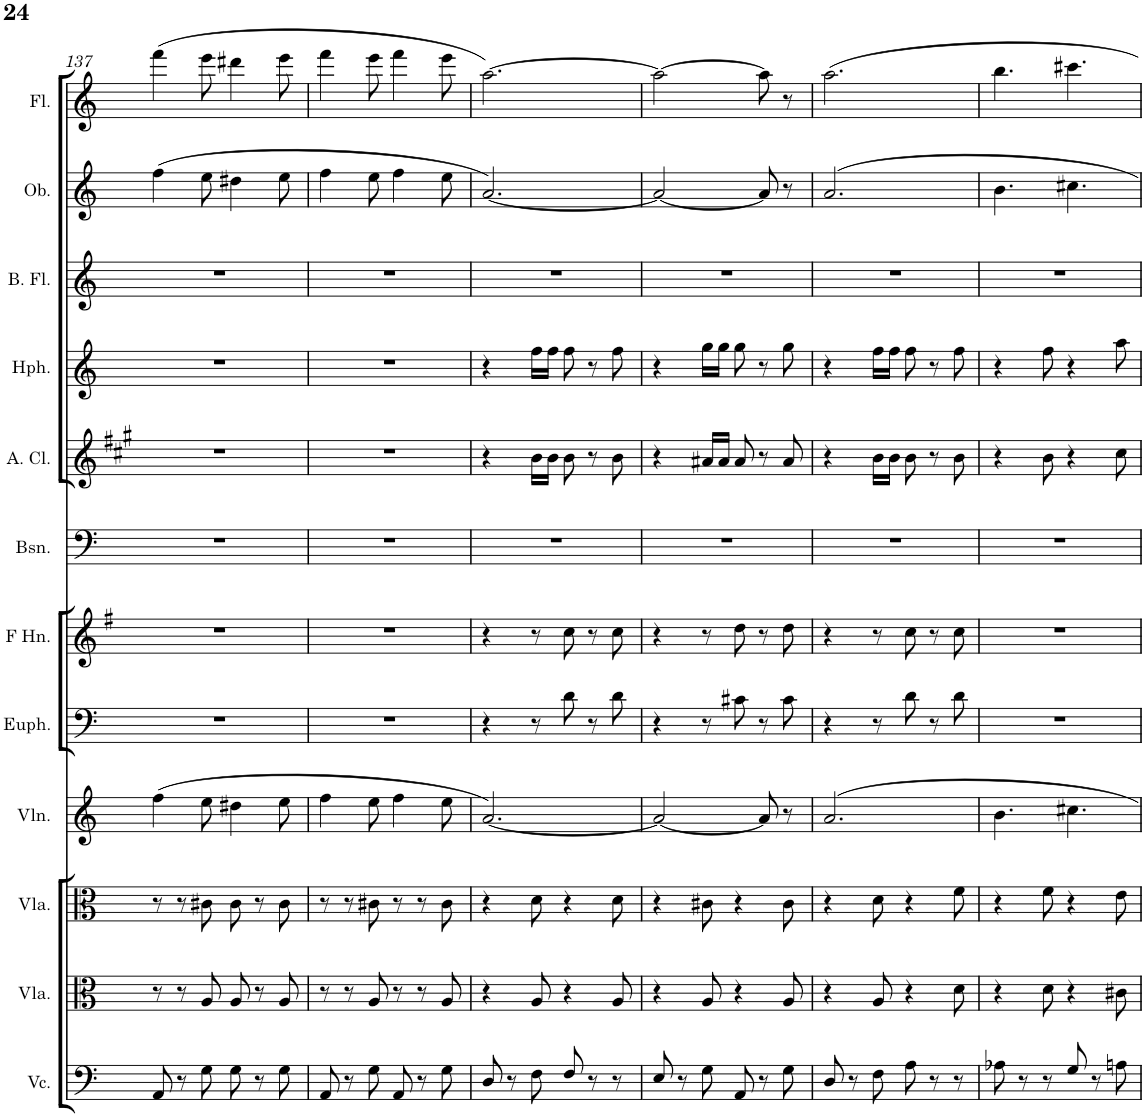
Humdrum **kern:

**kern	**kern	**kern	**kern	**kern	**kern	**kern	**kern	**kern	**kern	**kern	**kern
*part12	*part11	*part10	*part9	*part8	*part7	*part6	*part5	*part4	*part3	*part2	*part1
*staff12	*staff11	*staff10	*staff9	*staff8	*staff7	*staff6	*staff5	*staff4	*staff3	*staff2	*staff1
*I"Violoncello	*I"Viola	*I"Viola	*I"Violin	*I"Euphonium	*I"Horn in F	*I"Bassoon	*I"Alto Clarinet	*I"Heckelphone	*I"Bass Flute	*I"Oboe	*I"Flute
*I'Vc.	*I'Vla.	*I'Vla.	*I'Vln.	*I'Euph.	*	*I'Bsn.	*I'A. Cl.	*I'Hph.	*I'B. Fl.	*I'Ob.	*I'Fl.
!!LO:PB:g=z
*clefF4	*clefC3	*clefC3	*clefG2	*clefF4	*clefG2	*clefF4	*clefG2	*clefG2	*clefG2	*clefG2	*clefG2
*	*	*	*	*	*Trd4c7	*	*Trd5c9	*Trd7c12	*Trd7c12	*	*
*k[]	*k[]	*k[]	*k[]	*k[]	*k[f#]	*k[]	*k[f#c#g#]	*k[]	*k[]	*k[]	*k[]
*M6/8	*M6/8	*M6/8	*M6/8	*M6/8	*M6/8	*M6/8	*M6/8	*M6/8	*M6/8	*M6/8	*M6/8
=137	=137	=137	=137	=137	=137	=137	=137	=137	=137	=137	=137
8AA/	8r	8r	(4ff\	2.r	2.r	2.r	2.r	2.r	2.r	(4ff\	(4fff\
8r	8r	8r	.	.	.	.	.	.	.	.	.
8G\	8A/	8c#X\	8ee\	.	.	.	.	.	.	8ee\	8eee\
8G\	8A/	8c#\	4dd#X\	.	.	.	.	.	.	4dd#X\	4ddd#X\
8r	8r	8r	.	.	.	.	.	.	.	.	.
8G\	8A/	8c#\	8ee\	.	.	.	.	.	.	8ee\	8eee\
=138	=138	=138	=138	=138	=138	=138	=138	=138	=138	=138	=138
8AA/	8r	8r	4ff\	2.r	2.r	2.r	2.r	2.r	2.r	4ff\	4fff\
8r	8r	8r	.	.	.	.	.	.	.	.	.
8G\	8A/	8c#X\	8ee\	.	.	.	.	.	.	8ee\	8eee\
8AA/	8r	8r	4ff\	.	.	.	.	.	.	4ff\	4fff\
8r	8r	8r	.	.	.	.	.	.	.	.	.
8G\	8A/	8c#\	8ee\	.	.	.	.	.	.	8ee\	8eee\
=139	=139	=139	=139	=139	=139	=139	=139	=139	=139	=139	=139
8D/	4r	4r	[2.a/)	4r	4r	2.r	4r	4r	2.r	[2.a/)	[2.aa\)
8r	.	.	.	.	.	.	.	.	.	.	.
8F\	8A/	8d\	.	8r	8r	.	16b\LL	16ff\LL	.	.	.
.	.	.	.	.	.	.	16b\JJ	16ff\JJ	.	.	.
8F/	4r	4r	.	8d\	8cc\	.	8b\	8ff\	.	.	.
8r	.	.	.	8r	8r	.	8r	8r	.	.	.
8r	8A/	8d\	.	8d\	8cc\	.	8b\	8ff\	.	.	.
=140	=140	=140	=140	=140	=140	=140	=140	=140	=140	=140	=140
8E/	4r	4r	2a/_	4r	4r	2.r	4r	4r	2.r	2a/_	2aa\_
8r	.	.	.	.	.	.	.	.	.	.	.
8G\	8A/	8c#X\	.	8r	8r	.	16a#X/LL	16gg\LL	.	.	.
.	.	.	.	.	.	.	16a#/JJ	16gg\JJ	.	.	.
8AA/	4r	4r	.	8c#X\	8dd\	.	8a#/	8gg\	.	.	.
8r	.	.	8a/]	8r	8r	.	8r	8r	.	8a/]	8aa\]
8G\	8A/	8c#\	8r	8c#\	8dd\	.	8a#/	8gg\	.	8r	8r
=141	=141	=141	=141	=141	=141	=141	=141	=141	=141	=141	=141
8D/	4r	4r	2.a/	4r	4r	2.r	4r	4r	2.r	2.a/	2.aa\
8r	.	.	.	.	.	.	.	.	.	.	.
8F\	8A/	8d\	.	8r	8r	.	16b\LL	16ff\LL	.	.	.
.	.	.	.	.	.	.	16b\JJ	16ff\JJ	.	.	.
8A\	4r	4r	.	8d\	8cc\	.	8b\	8ff\	.	.	.
8r	.	.	.	8r	8r	.	8r	8r	.	.	.
8r	8d\	8f\	.	8d\	8cc\	.	8b\	8ff\	.	.	.
=142	=142	=142	=142	=142	=142	=142	=142	=142	=142	=142	=142
8A-X\	4r	4r	4.b\	2.r	2.r	2.r	4r	4r	2.r	4.b\	4.bb\
8r	.	.	.	.	.	.	.	.	.	.	.
8r	8d\	8f\	.	.	.	.	8b\	8ff\	.	.	.
8G/	4r	4r	4.cc#X\	.	.	.	4r	4r	.	4.cc#X\	4.ccc#X\
8r	.	.	.	.	.	.	.	.	.	.	.
8An\	8c#X\	8e\	.	.	.	.	8cc#\	8aa\	.	.	.
=	=	=	=	=	=	=	=	=	=	=	=
*-	*-	*-	*-	*-	*-	*-	*-	*-	*-	*-	*-
